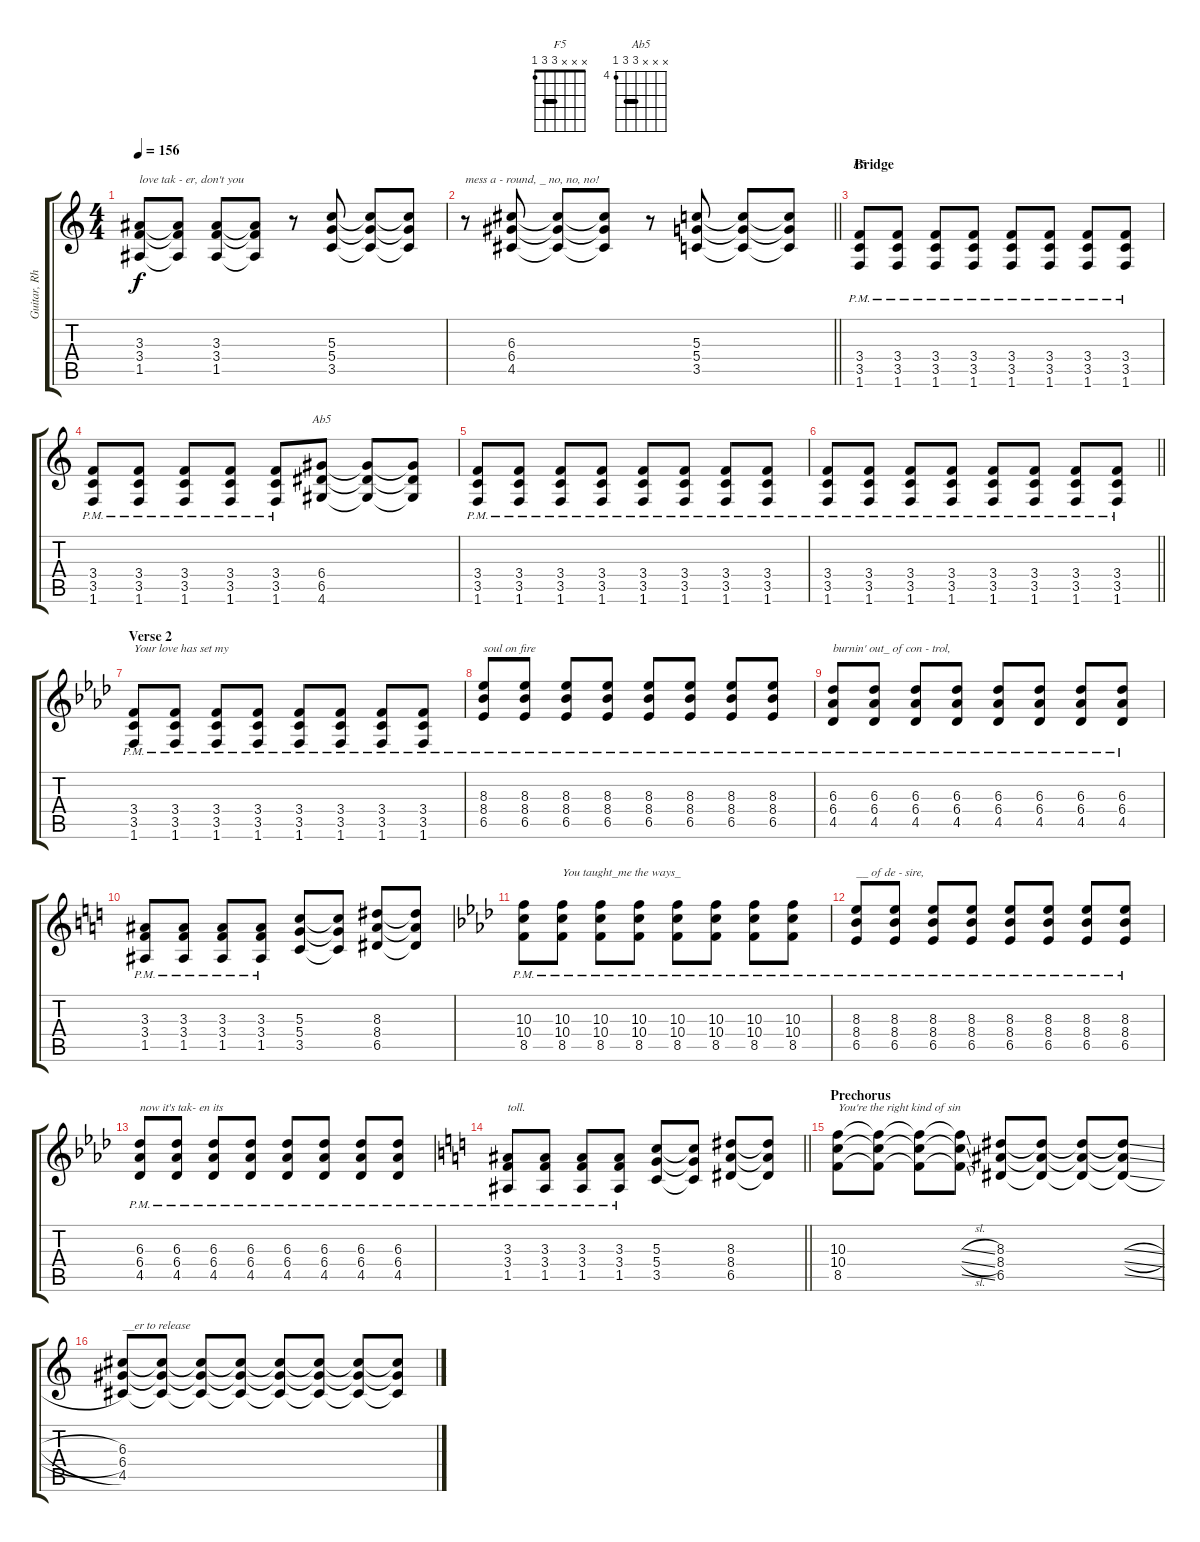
\track ("Guitar, Rhythm" "Guitar, Rh") {instrument distortionguitar}
\staff {score tabs}
\tuning (E4 B3 G3 D3 A2 E2) {hide}
\chord ("F5" x x x 3 3 1) {barre 3}
\chord ("Ab5" x x x 6 6 4) {firstfret 4 barre 6}
\ts (4 4)
\tempo 156
\clef g2
\ks c
(3.3 3.4 1.5).8{txt "love tak - er, don't you" dy f} (3.3{t} 3.4{t} 1.5{t}).8 (3.3 3.4 1.5).8 (3.3{t} 3.4{t} 1.5{t}).8 r.8 (5.3 5.4 3.5).8 (5.3{t} 5.4{t} 3.5{t}).8 (5.3{t} 5.4{t} 3.5{t}).8 |
\barLineRight lightlight
r.8{txt "mess a - round, _ no, no, no!"} (6.3 6.4 4.5).8 (6.3{t} 6.4{t} 4.5{t}).8 (6.3{t} 6.4{t} 4.5{t}).8 r.8 (5.3 5.4 3.5).8 (5.3{t} 5.4{t} 3.5{t}).8 (5.3{t} 5.4{t} 3.5{t}).8 |
\section ("" "Bridge")
(3.4{pm} 3.5{pm} 1.6{pm}).8{ch "F5"} (3.4{pm} 3.5{pm} 1.6{pm}).8 (3.4{pm} 3.5{pm} 1.6{pm}).8 (3.4{pm} 3.5{pm} 1.6{pm}).8 (3.4{pm} 3.5{pm} 1.6{pm}).8 (3.4{pm} 3.5{pm} 1.6{pm}).8 (3.4{pm} 3.5{pm} 1.6{pm}).8 (3.4{pm} 3.5{pm} 1.6{pm}).8 |
(3.4{pm} 3.5{pm} 1.6{pm}).8 (3.4{pm} 3.5{pm} 1.6{pm}).8 (3.4{pm} 3.5{pm} 1.6{pm}).8 (3.4{pm} 3.5{pm} 1.6{pm}).8 (3.4{pm} 3.5{pm} 1.6{pm}).8 (6.4 6.5 4.6).8{ch "Ab5"} (6.4{t} 6.5{t} 4.6{t}).8 (6.4{t} 6.5{t} 4.6{t}).8 |
(3.4{pm} 3.5{pm} 1.6{pm}).8 (3.4{pm} 3.5{pm} 1.6{pm}).8 (3.4{pm} 3.5{pm} 1.6{pm}).8 (3.4{pm} 3.5{pm} 1.6{pm}).8 (3.4{pm} 3.5{pm} 1.6{pm}).8 (3.4{pm} 3.5{pm} 1.6{pm}).8 (3.4{pm} 3.5{pm} 1.6{pm}).8 (3.4{pm} 3.5{pm} 1.6{pm}).8 |
\barLineRight lightlight
(3.4{pm} 3.5{pm} 1.6{pm}).8 (3.4{pm} 3.5{pm} 1.6{pm}).8 (3.4{pm} 3.5{pm} 1.6{pm}).8 (3.4{pm} 3.5{pm} 1.6{pm}).8 (3.4{pm} 3.5{pm} 1.6{pm}).8 (3.4{pm} 3.5{pm} 1.6{pm}).8 (3.4{pm} 3.5{pm} 1.6{pm}).8 (3.4{pm} 3.5{pm} 1.6{pm}).8 |
\section ("" "Verse 2")
\ks ab
(3.4{pm} 3.5{pm} 1.6{pm}).8{txt "Your love has set my"} (3.4{pm} 3.5{pm} 1.6{pm}).8 (3.4{pm} 3.5{pm} 1.6{pm}).8 (3.4{pm} 3.5{pm} 1.6{pm}).8 (3.4{pm} 3.5{pm} 1.6{pm}).8 (3.4{pm} 3.5{pm} 1.6{pm}).8 (3.4{pm} 3.5{pm} 1.6{pm}).8 (3.4{pm} 3.5{pm} 1.6{pm}).8 |
(8.3{pm} 8.4{pm} 6.5{pm}).8{txt "soul on fire"} (8.3{pm} 8.4{pm} 6.5{pm}).8 (8.3{pm} 8.4{pm} 6.5{pm}).8 (8.3{pm} 8.4{pm} 6.5{pm}).8 (8.3{pm} 8.4{pm} 6.5{pm}).8 (8.3{pm} 8.4{pm} 6.5{pm}).8 (8.3{pm} 8.4{pm} 6.5{pm}).8 (8.3{pm} 8.4{pm} 6.5{pm}).8 |
(6.3{pm} 6.4{pm} 4.5{pm}).8{txt "burnin' out_ of con - trol,"} (6.3{pm} 6.4{pm} 4.5{pm}).8 (6.3{pm} 6.4{pm} 4.5{pm}).8 (6.3{pm} 6.4{pm} 4.5{pm}).8 (6.3{pm} 6.4{pm} 4.5{pm}).8 (6.3{pm} 6.4{pm} 4.5{pm}).8 (6.3{pm} 6.4{pm} 4.5{pm}).8 (6.3{pm} 6.4{pm} 4.5{pm}).8 |
\ks c
(3.3{pm} 3.4{pm} 1.5{pm}).8 (3.3{pm} 3.4{pm} 1.5{pm}).8 (3.3{pm} 3.4{pm} 1.5{pm}).8 (3.3{pm} 3.4{pm} 1.5{pm}).8 (5.3 5.4 3.5).8 (5.3{t} 5.4{t} 3.5{t}).8 (8.3 8.4 6.5).8 (8.3{t} 8.4{t} 6.5{t}).8 |
\ks ab
(10.3{pm} 10.4{pm} 8.5{pm}).8 (10.3{pm} 10.4{pm} 8.5{pm}).8{txt "You taught_me the ways_"} (10.3{pm} 10.4{pm} 8.5{pm}).8 (10.3{pm} 10.4{pm} 8.5{pm}).8 (10.3{pm} 10.4{pm} 8.5{pm}).8 (10.3{pm} 10.4{pm} 8.5{pm}).8 (10.3{pm} 10.4{pm} 8.5{pm}).8 (10.3{pm} 10.4{pm} 8.5{pm}).8 |
(8.3{pm} 8.4{pm} 6.5{pm}).8{txt "__ of de - sire,"} (8.3{pm} 8.4{pm} 6.5{pm}).8 (8.3{pm} 8.4{pm} 6.5{pm}).8 (8.3{pm} 8.4{pm} 6.5{pm}).8 (8.3{pm} 8.4{pm} 6.5{pm}).8 (8.3{pm} 8.4{pm} 6.5{pm}).8 (8.3{pm} 8.4{pm} 6.5{pm}).8 (8.3{pm} 8.4{pm} 6.5{pm}).8 |
(6.3{pm} 6.4{pm} 4.5{pm}).8{txt "now it's tak- en its"} (6.3{pm} 6.4{pm} 4.5{pm}).8 (6.3{pm} 6.4{pm} 4.5{pm}).8 (6.3{pm} 6.4{pm} 4.5{pm}).8 (6.3{pm} 6.4{pm} 4.5{pm}).8 (6.3{pm} 6.4{pm} 4.5{pm}).8 (6.3{pm} 6.4{pm} 4.5{pm}).8 (6.3{pm} 6.4{pm} 4.5{pm}).8 |
\barLineRight lightlight
\ks c
(3.3{pm} 3.4{pm} 1.5{pm}).8{txt "toll."} (3.3{pm} 3.4{pm} 1.5{pm}).8 (3.3{pm} 3.4{pm} 1.5{pm}).8 (3.3{pm} 3.4{pm} 1.5{pm}).8 (5.3 5.4 3.5).8 (5.3{t} 5.4{t} 3.5{t}).8 (8.3 8.4 6.5).8 (8.3{t} 8.4{t} 6.5{t}).8 |
\section ("" "Prechorus")
(10.3 10.4 8.5).8{txt "You're the right kind of sin"} (10.3{t} 10.4{t} 8.5{t}).8 (10.3{t} 10.4{t} 8.5{t}).8 (10.3{sl t} 10.4{sl t} 8.5{sl t}).8 (8.3 8.4 6.5).8 (8.3{t} 8.4{t} 6.5{t}).8 (8.3{t} 8.4{t} 6.5{t}).8 (8.3{sl t} 8.4{sl t} 6.5{sl t}).8 |
(6.3 6.4 4.5).8{txt "__er to release"} (6.3{t} 6.4{t} 4.5{t}).8 (6.3{t} 6.4{t} 4.5{t}).8 (6.3{t} 6.4{t} 4.5{t}).8 (6.3{t} 6.4{t} 4.5{t}).8 (6.3{t} 6.4{t} 4.5{t}).8 (6.3{t} 6.4{t} 4.5{t}).8 (6.3{t} 6.4{t} 4.5{t}).8
